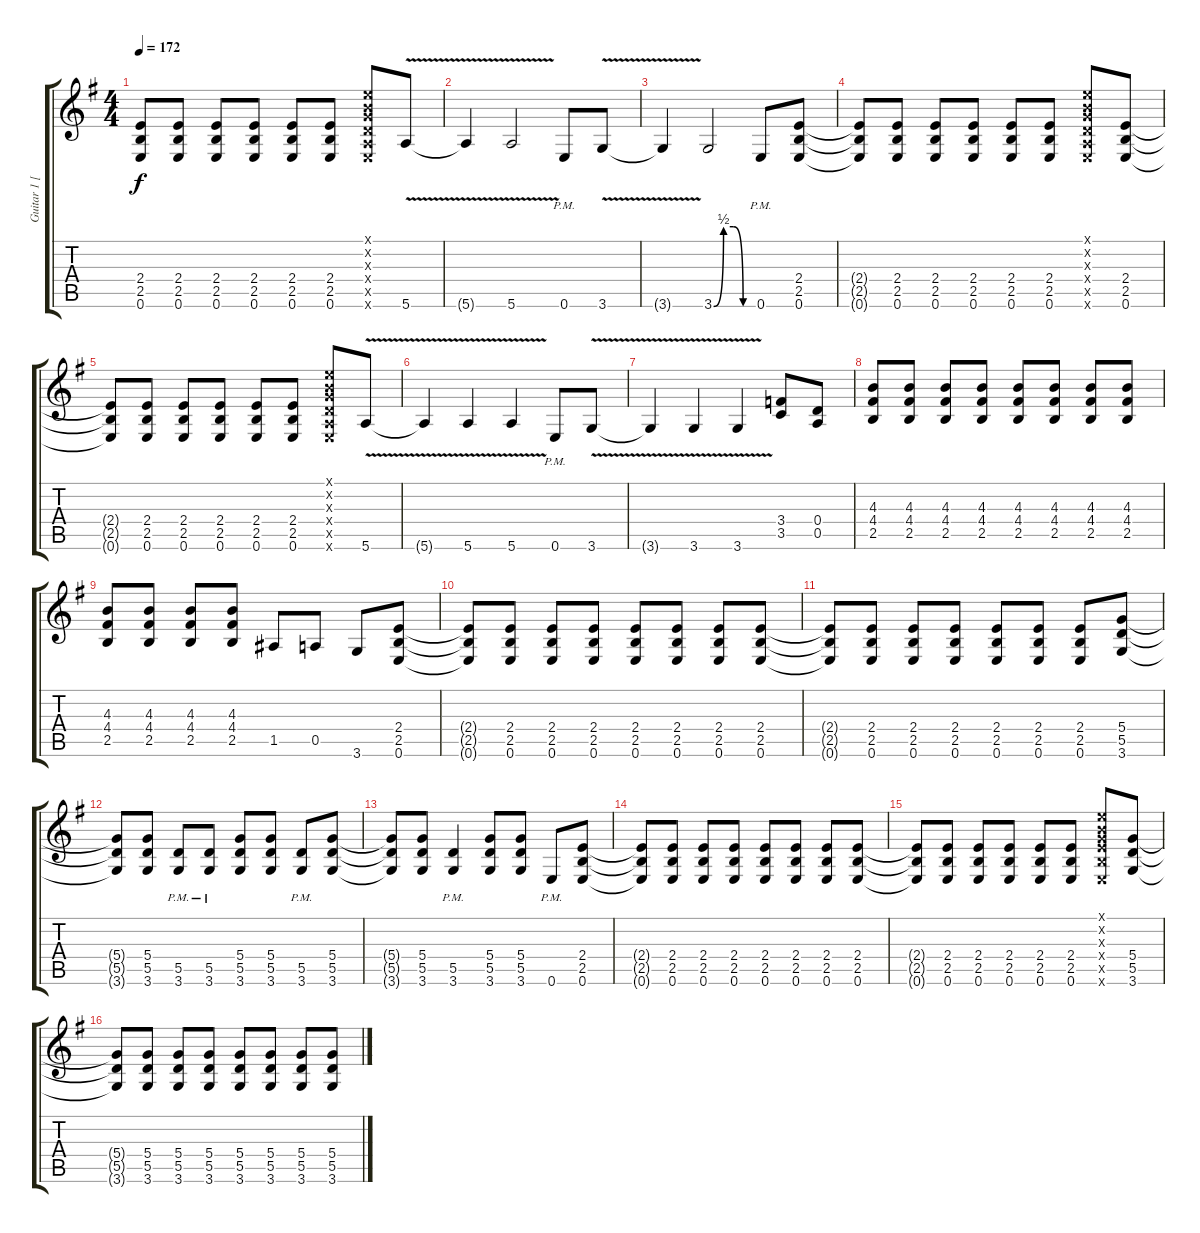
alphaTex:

\track ("Guitar 1 [Slash]" "Guitar 1 [") {instrument distortionguitar}
\staff {score tabs}
\tuning (E4 B3 G3 D3 A2 E2) {hide}
\ts (4 4)
\tempo 172
\clef g2
\ks g
(2.4{t} 2.5{t} 0.6{t}).8{dy f} (2.4 2.5 0.6).8 (2.4 2.5 0.6).8 (2.4 2.5 0.6).8 (2.4 2.5 0.6).8 (2.4 2.5 0.6).8 (0.1{x} 0.2{x} 0.3{x} 0.4{x} 0.5{x} 0.6{x}).8 5.6{v}.8 |
5.6{t}.4 5.6{v}.2 0.6{pm}.8 3.6{v}.8 |
3.6{t}.4 3.6{be (custom 0 0 15 2 30 2 45 0 60 0)}.2 0.6{pm}.8 (2.4 2.5 0.6).8 |
(2.4{t} 2.5{t} 0.6{t}).8 (2.4 2.5 0.6).8 (2.4 2.5 0.6).8 (2.4 2.5 0.6).8 (2.4 2.5 0.6).8 (2.4 2.5 0.6).8 (0.1{x} 0.2{x} 0.3{x} 0.4{x} 0.5{x} 0.6{x}).8 (2.4 2.5 0.6).8 |
(2.4{t} 2.5{t} 0.6{t}).8 (2.4 2.5 0.6).8 (2.4 2.5 0.6).8 (2.4 2.5 0.6).8 (2.4 2.5 0.6).8 (2.4 2.5 0.6).8 (0.1{x} 0.2{x} 0.3{x} 0.4{x} 0.5{x} 0.6{x}).8 5.6{v}.8 |
5.6{t}.4 5.6{v}.4 5.6{v}.4 0.6{pm}.8 3.6{v}.8 |
3.6{t}.4 3.6{v}.4 3.6{v}.4 (3.4 3.5).8 (0.4 0.5).8 |
(4.3 4.4 2.5).8 (4.3 4.4 2.5).8 (4.3 4.4 2.5).8 (4.3 4.4 2.5).8 (4.3 4.4 2.5).8 (4.3 4.4 2.5).8 (4.3 4.4 2.5).8 (4.3 4.4 2.5).8 |
(4.3 4.4 2.5).8 (4.3 4.4 2.5).8 (4.3 4.4 2.5).8 (4.3 4.4 2.5).8 1.5.8 0.5.8 3.6.8 (2.4 2.5 0.6).8 |
(2.4{t} 2.5{t} 0.6{t}).8 (2.4 2.5 0.6).8 (2.4 2.5 0.6).8 (2.4 2.5 0.6).8 (2.4 2.5 0.6).8 (2.4 2.5 0.6).8 (2.4 2.5 0.6).8 (2.4 2.5 0.6).8 |
(2.4{t} 2.5{t} 0.6{t}).8 (2.4 2.5 0.6).8 (2.4 2.5 0.6).8 (2.4 2.5 0.6).8 (2.4 2.5 0.6).8 (2.4 2.5 0.6).8 (2.4 2.5 0.6).8 (5.4 5.5 3.6).8 |
(5.4{t} 5.5{t} 3.6{t}).8 (5.4 5.5 3.6).8 (5.5{pm} 3.6{pm}).8 (5.5{pm} 3.6{pm}).8 (5.4 5.5 3.6).8 (5.4 5.5 3.6).8 (5.5{pm} 3.6{pm}).8 (5.4 5.5 3.6).8 |
(5.4{t} 5.5{t} 3.6{t}).8 (5.4 5.5 3.6).8 (5.5{pm} 3.6{pm}).4 (5.4 5.5 3.6).8 (5.4 5.5 3.6).8 0.6{pm}.8 (2.4 2.5 0.6).8 |
(2.4{t} 2.5{t} 0.6{t}).8 (2.4 2.5 0.6).8 (2.4 2.5 0.6).8 (2.4 2.5 0.6).8 (2.4 2.5 0.6).8 (2.4 2.5 0.6).8 (2.4 2.5 0.6).8 (2.4 2.5 0.6).8 |
(2.4{t} 2.5{t} 0.6{t}).8 (2.4 2.5 0.6).8 (2.4 2.5 0.6).8 (2.4 2.5 0.6).8 (2.4 2.5 0.6).8 (2.4 2.5 0.6).8 (0.1{x} 0.2{x} 0.3{x} 2.4{x} 2.5{x} 0.6{x}).8 (5.4 5.5 3.6).8 |
(5.4{t} 5.5{t} 3.6{t}).8 (5.4 5.5 3.6).8 (5.4 5.5 3.6).8 (5.4 5.5 3.6).8 (5.4 5.5 3.6).8 (5.4 5.5 3.6).8 (5.4 5.5 3.6).8 (5.4 5.5 3.6).8
